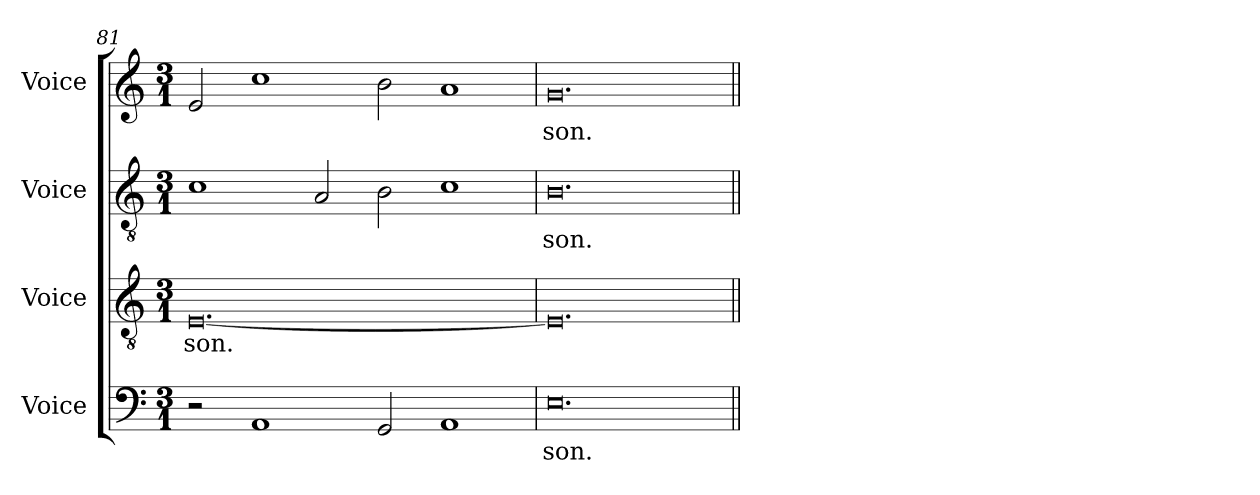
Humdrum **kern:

**kern	**text	**kern	**text	**kern	**text	**kern	**text
*part4	*part4	*part3	*part3	*part2	*part2	*part1	*part1
*staff4	*staff4	*staff3	*staff3	*staff2	*staff2	*staff1	*staff1
*I"Voice	*	*I"Voice	*	*I"Voice	*	*I"Voice	*
*I'V	*	*I'V	*	*I'V	*	*I'V	*
*clefF4	*	*clefGv2	*	*clefGv2	*	*clefG2	*
*k[]	*	*k[]	*	*k[]	*	*k[]	*
*M3/1	*	*M3/1	*	*M3/1	*	*M3/1	*
=81	=81	=81	=81	=81	=81	=81	=81
!	!	!	!LO:LY:b	!	!	!	!
2r	.	[0.E	-son.	1c	.	2e/	.
1AA	.	.	.	.	.	1cc	.
.	.	.	.	2A/	.	.	.
2GG/	.	.	.	2B\	.	2b\	.
1AA	.	.	.	1c	.	1a	.
=82	=82	=82	=82	=82	=82	=82	=82
!	!LO:LY:b	!	!	!	!LO:LY:b	!	!LO:LY:b
0.E	-son.	0.E]	.	0.B	-son.	0.g	-son.
=||	=||	=||	=||	=||	=||	=||	=||
*-	*-	*-	*-	*-	*-	*-	*-
